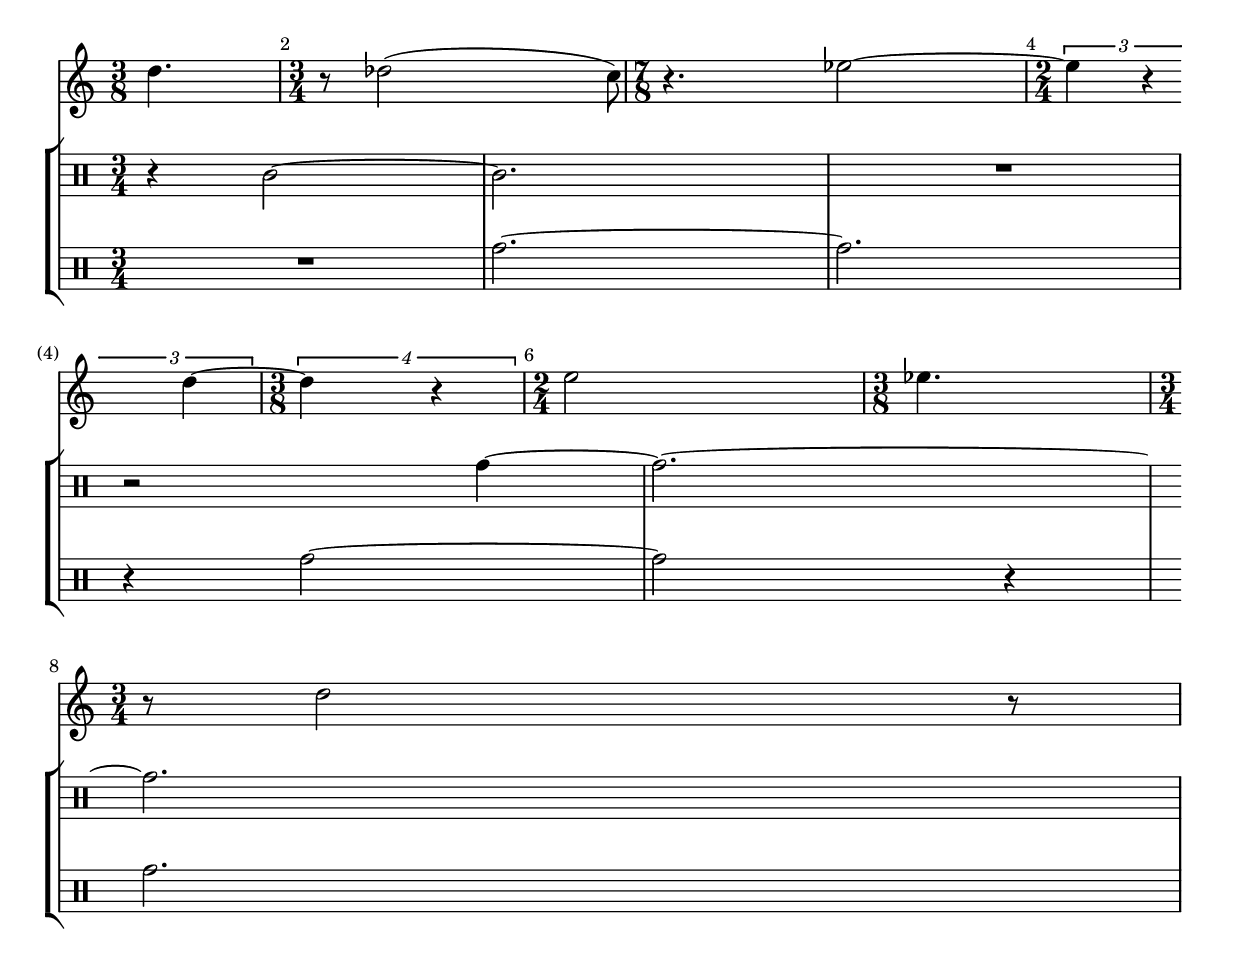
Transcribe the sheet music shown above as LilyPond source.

%% DO NOT EDIT this file manually; it is automatically
%% generated from LSR http://lsr.dsi.unimi.it
%% Make any changes in LSR itself, or in Documentation/snippets/new/ ,
%% and then run scripts/auxiliar/makelsr.py
%%
%% This file is in the public domain.
\version "2.17.11"

\header {
  lsrtags = "contemporary-notation, percussion, real-music, really-cool, rhythms"

  texidoc = "
In the following snippet, two parts have a completely different time
signature, yet remain synchronized. The bar lines can no longer be
printed at the @code{Score} level; to allow independent bar lines in
each part, the @code{Default_barline_engraver} and
@code{Timing_translator} are moved from the @code{Score} context to the
@code{Staff} context.

If bar numbers are required, the @code{Bar_number_engraver} should also
be moved, since it relies on properties set by the
@code{Timing_translator}; a @code{\\with} block can be used to add bar
numbers to the relevant staff.



"
  doctitle = "Printing music with different time signatures"
} % begin verbatim

\paper {
  indent = #0
  ragged-right = ##t
}

global = { \time 3/4 { s2.*3 } \bar "" \break { s2.*3 } }

\layout {
  \context {
    \Score
    \remove "Timing_translator"
    \remove "Default_bar_line_engraver"
    \remove "Bar_number_engraver"
    \override SpacingSpanner.uniform-stretching = ##t
    \override SpacingSpanner.strict-note-spacing = ##t
    proportionalNotationDuration = #(ly:make-moment 1/64)
  }
  \context {
    \Staff
    \consists "Timing_translator"
    \consists "Default_bar_line_engraver"
  }
  \context {
    \Voice
    \remove "Forbid_line_break_engraver"
    tupletFullLength = ##t
  }
}

Bassklarinette = \new Staff \with {
  \consists "Bar_number_engraver"
  barNumberVisibility = #(every-nth-bar-number-visible 2)
  \override BarNumber.break-visibility = #end-of-line-invisible
} <<
  \global {
    \bar "|"
    \clef treble
    \time 3/8
    d''4.

    \bar "|"
    \time 3/4
    r8 des''2( c''8)

    \bar "|"
    \time 7/8
    r4. ees''2 ~

    \bar "|"
    \time 2/4
    \tupletUp
    \tuplet 3/2 { ees''4 r4 d''4 ~ }

    \bar "|"
    \time 3/8
    \tupletUp
    \tuplet 4/3 { d''4 r4 }

    \bar "|"
    \time 2/4
    e''2

    \bar "|"
    \time 3/8
    es''4.

    \bar "|"
    \time 3/4
    r8 d''2 r8
    \bar "|"
  }
>>

Perkussion = \new StaffGroup <<
  \new Staff <<
    \global {
      \bar "|"
      \clef percussion
      \time 3/4
      r4 c'2 ~

      \bar "|"
      c'2.

      \bar "|"
      R2.

      \bar "|"
      r2 g'4 ~

      \bar "|"
      g'2. ~

      \bar "|"
      g'2.
    }
  >>
  \new Staff <<
    \global {
      \bar "|"
      \clef percussion
      \time 3/4
      R2.

      \bar "|"
      g'2. ~

      \bar "|"
      g'2.

      \bar "|"
      r4 g'2 ~

      \bar "|"
      g'2 r4

      \bar "|"
      g'2.
    }
  >>
>>

\score {
  <<
    \Bassklarinette
    \Perkussion
  >>
}
